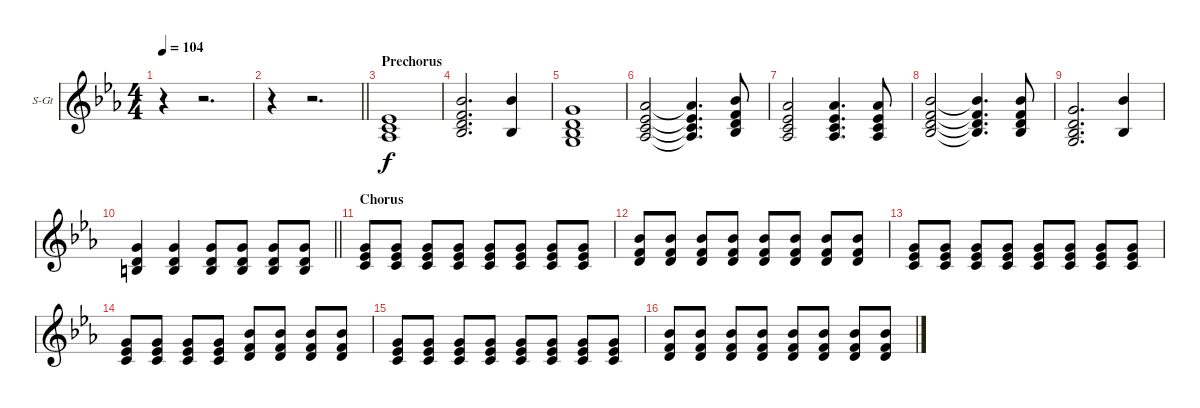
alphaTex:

\bracketExtendMode groupsimilarinstruments
\firstSystemTrackNameOrientation horizontal
\otherSystemsTrackNameOrientation horizontal
\track ("Piano" "S-Gt") {instrument brightacousticpiano}
\staff {score}
\tuning (E4 B3 G3 D3 A2 E2)
\displaytranspose 12
\ts (4 4)
\tempo 104
\clef g2
\ks eb
r.4{dy f} r.2{d} |
\barLineRight lightlight
r.4 r.2{d} |
\section ("" "Prechorus")
(1.4 3.5 4.6).1 |
(3.3 3.4 5.5 6.6).2{d} (3.3 6.6).4 |
(0.3 0.4 1.5 3.6).1 |
(1.3 1.4 3.5 4.6).2 (1.3{t} 1.4{t} 3.5{t} 4.6{t}).4{d} (3.3 3.4 5.5 6.6).8 |
(1.3 1.4 3.5 4.6).2 (1.3 1.4 3.5 4.6).4{d} (1.3 1.4 3.5 4.6).8 |
(3.3 3.4 5.5 6.6).2 (3.3{t} 3.4{t} 5.5{t} 6.6{t}).4{d} (3.3 3.4 5.5 6.6).8 |
(0.3 0.4 1.5 3.6).2{d} (3.3 6.6).4 |
\barLineRight lightlight
(5.4 5.5 7.6).4 (5.4 5.5 7.6).4 (5.4 5.5 7.6).8 (5.4 5.5 7.6).8 (5.4 5.5 7.6).8 (5.4 5.5 7.6).8 |
\section ("" "Chorus")
(0.3 1.4 3.5).8 (0.3 1.4 3.5).8 (0.3 1.4 3.5).8 (0.3 1.4 3.5).8 (0.3 1.4 3.5).8 (0.3 1.4 3.5).8 (0.3 1.4 3.5).8 (0.3 1.4 3.5).8 |
(3.3 3.4 5.5).8 (3.3 3.4 5.5).8 (3.3 3.4 5.5).8 (3.3 3.4 5.5).8 (3.3 3.4 5.5).8 (3.3 3.4 5.5).8 (3.3 3.4 5.5).8 (3.3 3.4 5.5).8 |
(0.3 1.4 3.5).8 (0.3 1.4 3.5).8 (0.3 1.4 3.5).8 (0.3 1.4 3.5).8 (0.3 1.4 3.5).8 (0.3 1.4 3.5).8 (0.3 1.4 3.5).8 (0.3 1.4 3.5).8 |
(0.3 1.4 3.5).8 (0.3 1.4 3.5).8 (0.3 1.4 3.5).8 (0.3 1.4 3.5).8 (3.3 3.4 5.5).8 (3.3 3.4 5.5).8 (3.3 3.4 5.5).8 (3.3 3.4 5.5).8 |
(0.3 1.4 3.5).8 (0.3 1.4 3.5).8 (0.3 1.4 3.5).8 (0.3 1.4 3.5).8 (0.3 1.4 3.5).8 (0.3 1.4 3.5).8 (0.3 1.4 3.5).8 (0.3 1.4 3.5).8 |
(3.3 3.4 5.5).8 (3.3 3.4 5.5).8 (3.3 3.4 5.5).8 (3.3 3.4 5.5).8 (3.3 3.4 5.5).8 (3.3 3.4 5.5).8 (3.3 3.4 5.5).8 (3.3 3.4 5.5).8
